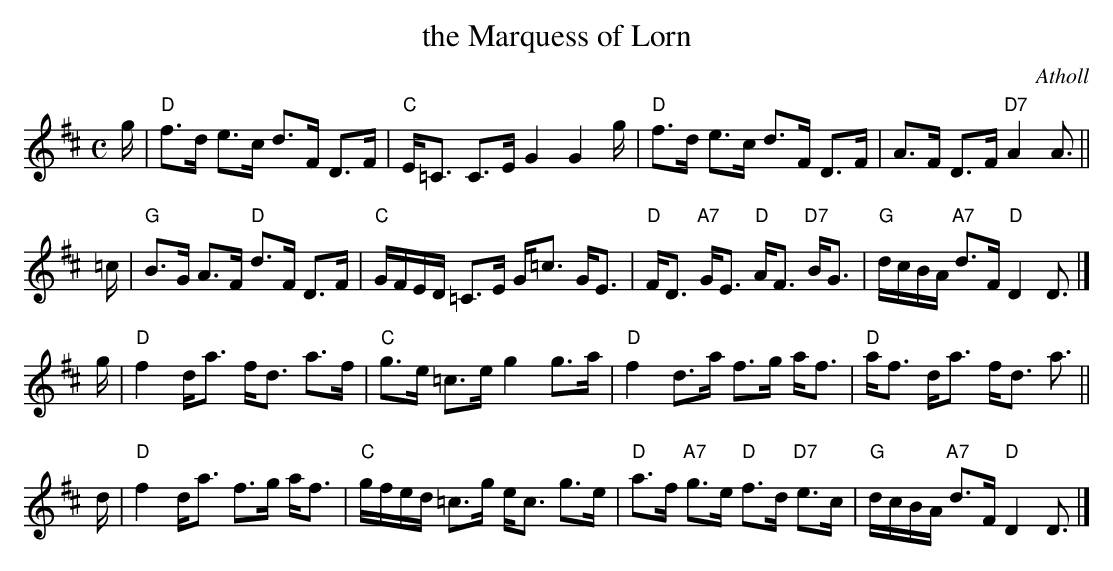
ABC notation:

X:1
T: the Marquess of Lorn
O: Atholl
M: C
L: 1/16
K: D
g \
| "D"f3d e3c d3F D3F | "C"E=C3 C3E G4 G4g \
| "D"f3d e3c d3F D3F | A3F D3F "D7"A4 A3 ||
=c \
| "G"B3G A3F "D"d3F D3F | "C"GFED =C3E G=c3 GE3 \
| "D"FD3 "A7"GE3 "D"AF3 "D7"BG3 | "G"dcBA "A7"d3F "D"D4 D3 |]
g \
| "D"f4 da3 fd3 a3f | "C"g3e =c3e g4 g3a \
| "D"f4 d3a f3g af3 | "D"af3 da3 fd3 a3 ||
d \
| "D"f4 da3 f3g af3 | "C"gfed =c3g ec3 g3e \
| "D"a3f "A7"g3e "D"f3d "D7"e3c | "G"dcBA "A7"d3F "D"D4 D3 |]
